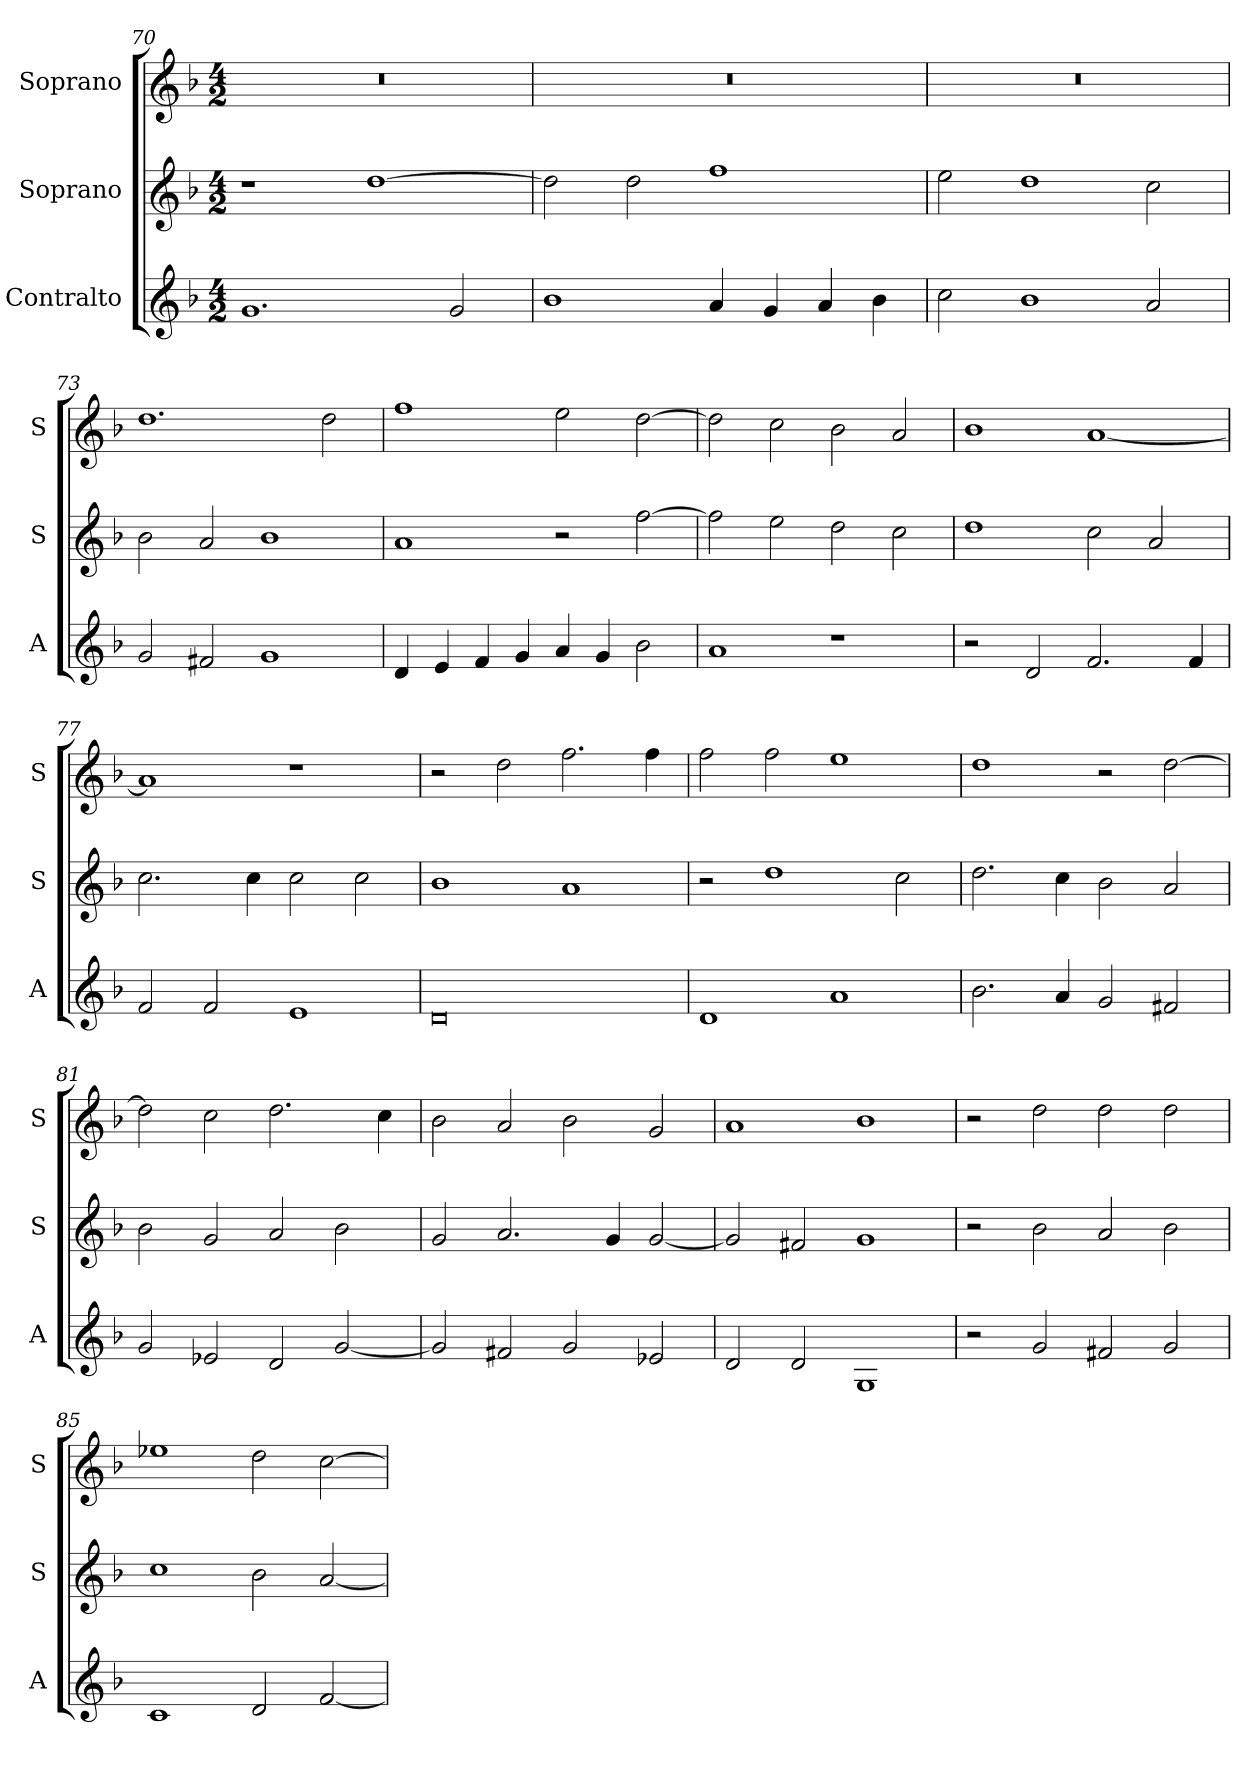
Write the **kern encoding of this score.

**kern	**kern	**kern
*part3	*part2	*part1
*staff3	*staff2	*staff1
*I"Contralto	*I"Soprano	*I"Soprano
*I'A	*I'S	*I'S
*clefG2	*clefG2	*clefG2
*k[b-]	*k[b-]	*k[b-]
*G:dor	*G:dor	*G:dor
*M4/2	*M4/2	*M4/2
=70	=70	=70
1.g	1r	0r
.	[1dd	.
2g	.	.
=71	=71	=71
1b-	2dd]	0r
.	2dd	.
4a	1ff	.
4g	.	.
4a	.	.
4b-	.	.
=72	=72	=72
2cc	2ee	0r
1b-	1dd	.
2a	2cc	.
=73	=73	=73
2g	2b-	1.dd
2f#X	2a	.
1g	1b-	.
.	.	2dd
=74	=74	=74
4d	1a	1ff
4e	.	.
4f	.	.
4g	.	.
4a	2r	2ee
4g	.	.
2b-	[2ff	[2dd
=75	=75	=75
1a	2ff]	2dd]
.	2ee	2cc
1r	2dd	2b-
.	2cc	2a
=76	=76	=76
2r	1dd	1b-
2d	.	.
2.f	2cc	[1a
.	2a	.
4f	.	.
=77	=77	=77
2f	2.cc	1a]
2f	.	.
.	4cc	.
1e	2cc	1r
.	2cc	.
=78	=78	=78
0d	1b-	2r
.	.	2dd
.	1a	2.ff
.	.	4ff
=79	=79	=79
1d	2r	2ff
.	1dd	2ff
1a	.	1ee
.	2cc	.
=80	=80	=80
2.b-	2.dd	1dd
4a	4cc	.
2g	2b-	2r
2f#X	2a	[2dd
=81	=81	=81
2g	2b-	2dd]
2e-X	2g	2cc
2d	2a	2.dd
[2g	2b-	.
.	.	4cc
=82	=82	=82
2g]	2g	2b-
2f#X	2.a	2a
2g	.	2b-
.	4g	.
2e-X	[2g	2g
=83	=83	=83
2d	2g]	1a
2d	2f#X	.
1G	1g	1b-
=84	=84	=84
2r	2r	2r
2g	2b-	2dd
2f#X	2a	2dd
2g	2b-	2dd
=85	=85	=85
1c	1cc	1ee-X
2d	2b-	2dd
[2f	[2a	[2cc
=	=	=
*-	*-	*-
